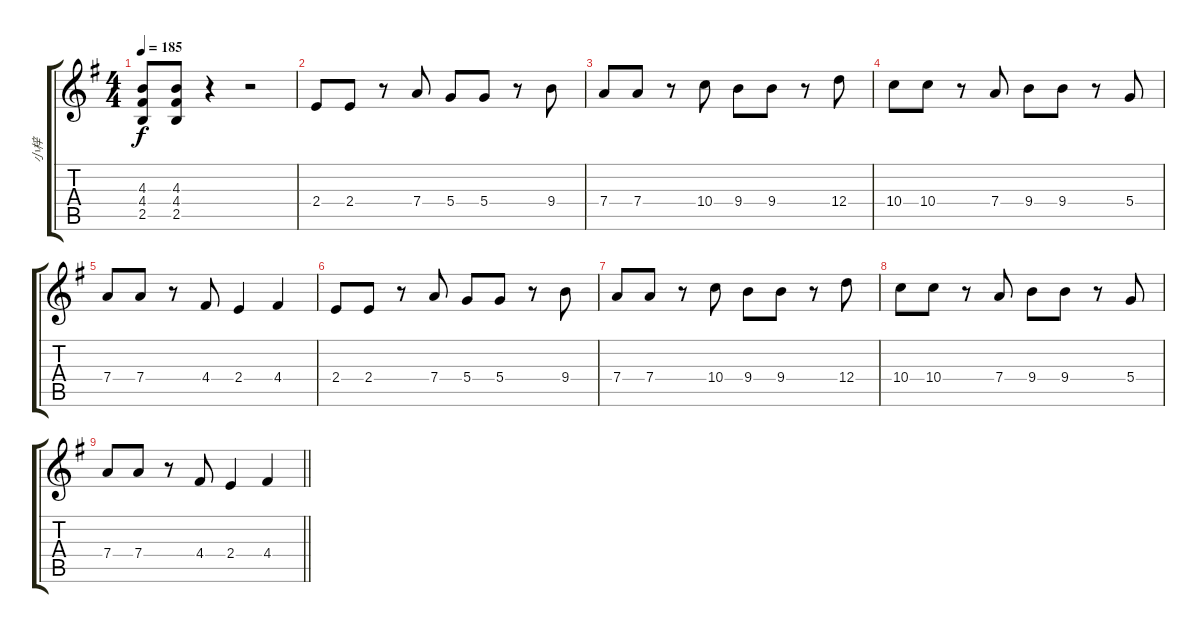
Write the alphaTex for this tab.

\track ("小梓" "小梓") {instrument overdrivenguitar}
\staff {score tabs}
\tuning (E4 B3 G3 D3 A2 E2) {hide}
\ts (4 4)
\tempo 185
\clef g2
\ks g
(4.3 4.4 2.5).8{dy f} (4.3 4.4 2.5).8 r.4 r.2 |
2.4.8{volume 16 instrument distortionguitar} 2.4.8 r.8 7.4.8 5.4.8 5.4.8 r.8 9.4.8 |
7.4.8 7.4.8 r.8 10.4.8 9.4.8 9.4.8 r.8 12.4.8 |
10.4.8 10.4.8 r.8 7.4.8 9.4.8 9.4.8 r.8{txt ""} 5.4.8 |
7.4.8 7.4.8 r.8 4.4.8 2.4.4 4.4.4 |
2.4.8 2.4.8 r.8 7.4.8 5.4.8 5.4.8 r.8 9.4.8 |
7.4.8 7.4.8 r.8 10.4.8 9.4.8 9.4.8 r.8 12.4.8 |
10.4.8 10.4.8 r.8 7.4.8 9.4.8 9.4.8 r.8 5.4.8 |
\barLineRight lightlight
7.4.8 7.4.8 r.8 4.4.8 2.4.4 4.4.4
